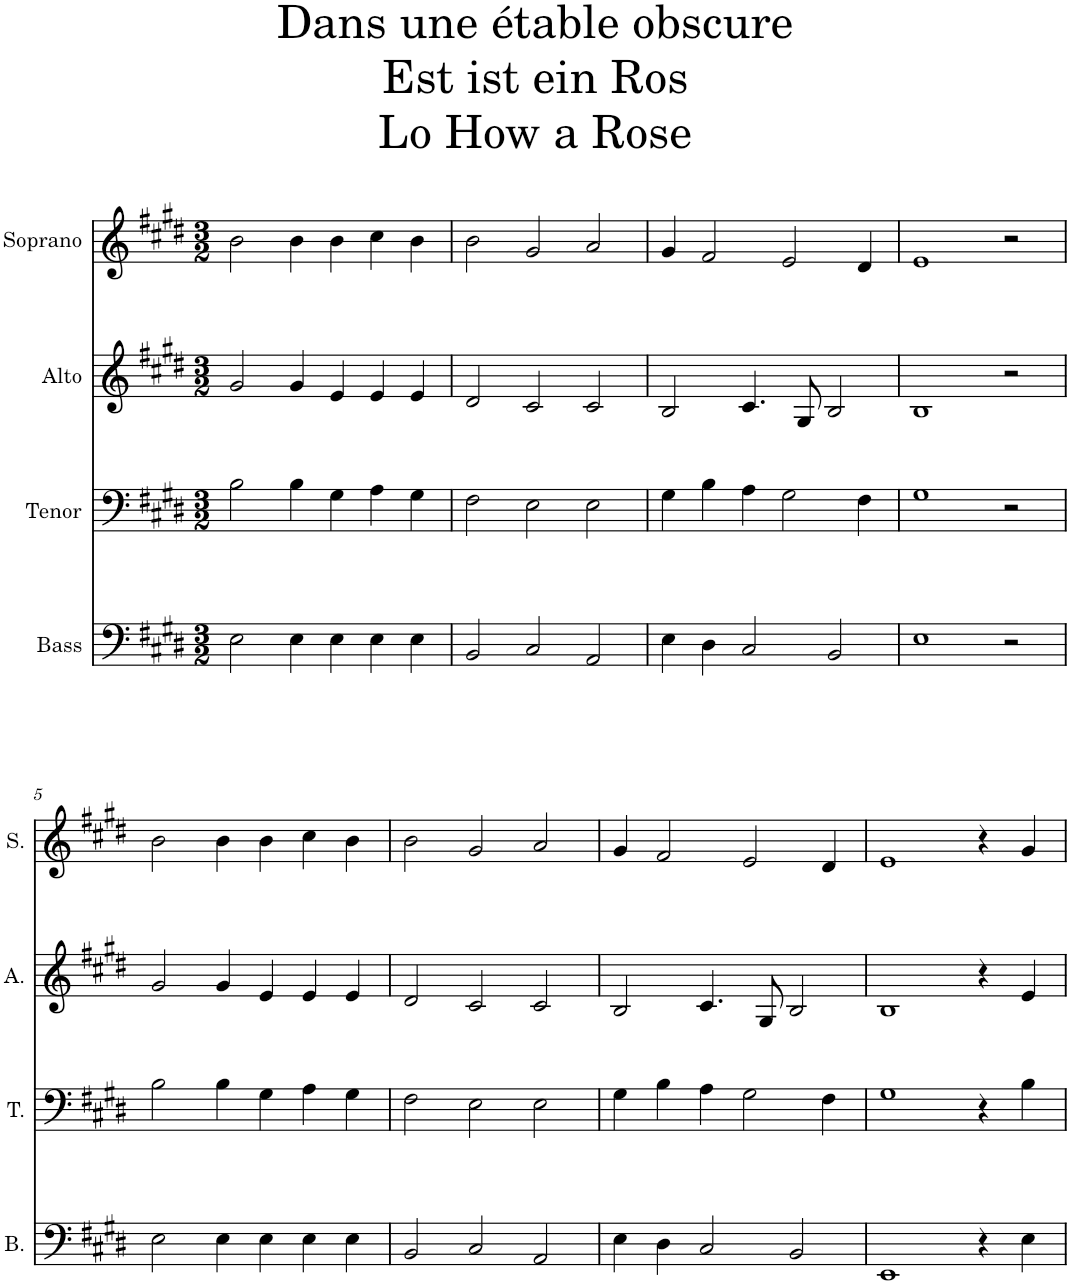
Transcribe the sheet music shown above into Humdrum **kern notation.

**kern	**kern	**kern	**kern
*part4	*part3	*part2	*part1
*staff4	*staff3	*staff2	*staff1
*I"Bass	*I"Tenor	*I"Alto	*I"Soprano
*I'B.	*I'T.	*I'A.	*I'S.
*clefF4	*clefF4	*clefG2	*clefG2
*k[f#c#g#d#]	*k[f#c#g#d#]	*k[f#c#g#d#]	*k[f#c#g#d#]
*M3/2	*M3/2	*M3/2	*M3/2
*MM100	*MM100	*MM100	*MM100
=1	=1	=1	=1
2E\	2B\	2g#/	2b\
4E\	4B\	4g#/	4b\
4E\	4G#\	4e/	4b\
4E\	4A\	4e/	4cc#\
4E\	4G#\	4e/	4b\
=2	=2	=2	=2
2BB/	2F#\	2d#/	2b\
2C#/	2E\	2c#/	2g#/
2AA/	2E\	2c#/	2a/
=3	=3	=3	=3
4E\	4G#\	2B/	4g#/
4D#\	4B\	.	2f#/
2C#/	4A\	4.c#/	.
.	2G#\	.	2e/
.	.	8G#/	.
2BB/	.	2B/	.
.	4F#\	.	4d#/
=4	=4	=4	=4
1E	1G#	1B	1e
2r	2r	2r	2r
!!LO:LB:g=z
=5	=5	=5	=5
2E\	2B\	2g#/	2b\
4E\	4B\	4g#/	4b\
4E\	4G#\	4e/	4b\
4E\	4A\	4e/	4cc#\
4E\	4G#\	4e/	4b\
=6	=6	=6	=6
2BB/	2F#\	2d#/	2b\
2C#/	2E\	2c#/	2g#/
2AA/	2E\	2c#/	2a/
=7	=7	=7	=7
4E\	4G#\	2B/	4g#/
4D#\	4B\	.	2f#/
2C#/	4A\	4.c#/	.
.	2G#\	.	2e/
.	.	8G#/	.
2BB/	.	2B/	.
.	4F#\	.	4d#/
=8	=8	=8	=8
1EE	1G#	1B	1e
4r	4r	4r	4r
4E\	4B\	4e/	4g#/
=	=	=	=
*-	*-	*-	*-
